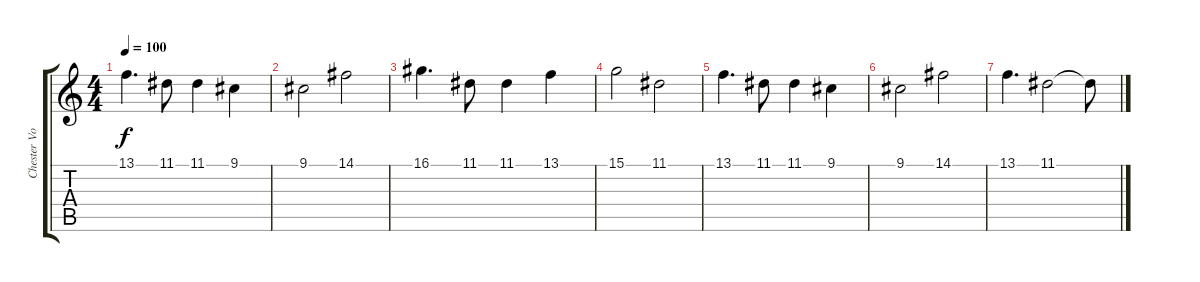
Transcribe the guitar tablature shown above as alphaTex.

\track ("Chester Vocals" "Chester Vo") {instrument harmonica}
\staff {score tabs}
\tuning (E4 B3 G3 D3 A2 E2) {hide}
\ts (4 4)
\tempo 100
\clef g2
\ks c
13.1.4{d dy f} 11.1.8 11.1.4 9.1.4 |
9.1.2 14.1.2 |
16.1.4{d} 11.1.8 11.1.4 13.1.4 |
15.1.2 11.1.2 |
13.1.4{d} 11.1.8 11.1.4 9.1.4 |
9.1.2 14.1.2 |
13.1.4{d} 11.1.2 11.1{t}.8
